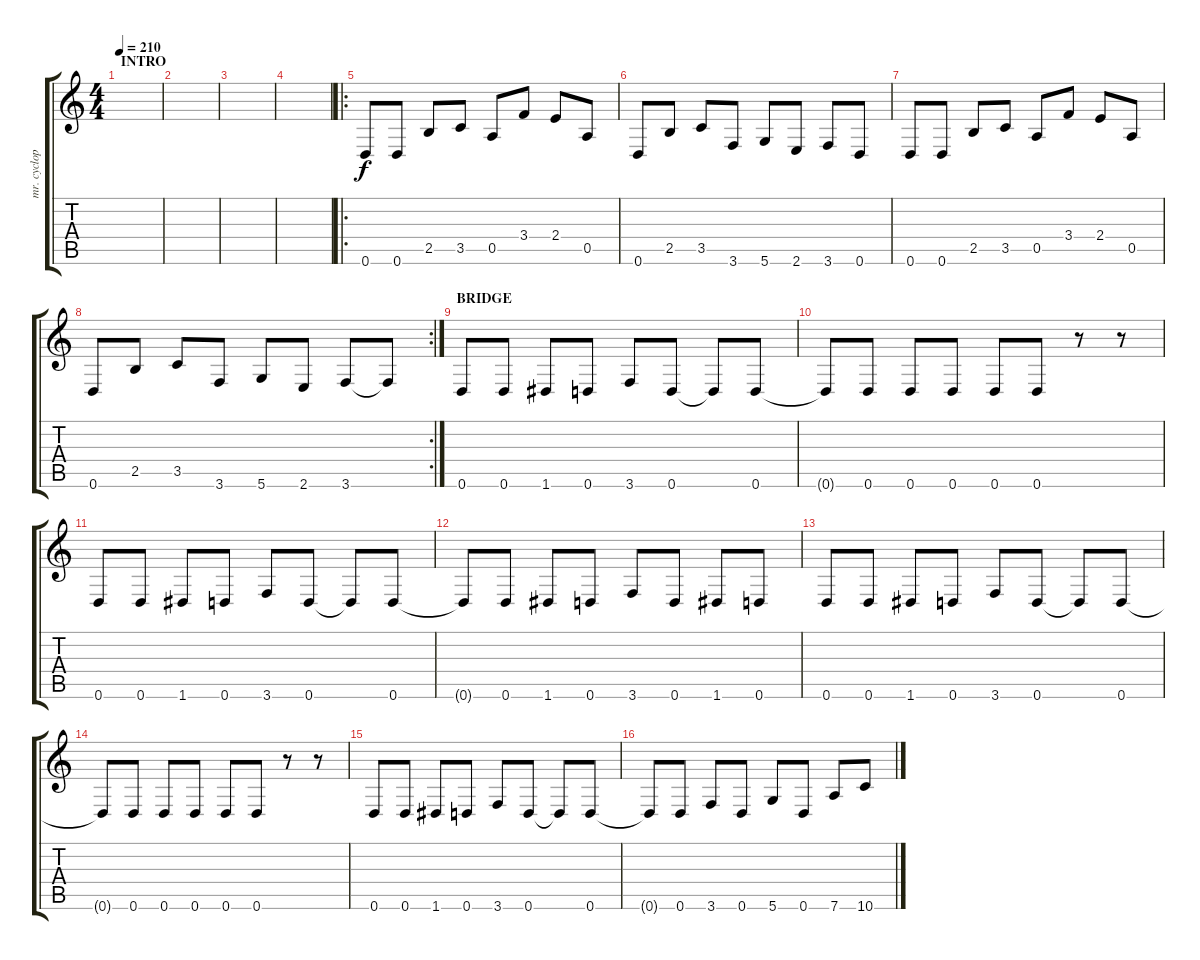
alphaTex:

\track ("mr. cyclop" "mr. cyclop") {instrument distortionguitar}
\staff {score tabs}
\tuning (E4 B3 G3 D3 A2 D2) {hide}
\ts (4 4)
\section ("" "INTRO")
\tempo 210
\clef g2
\ks c
|
|
|
|
\ro
0.6.8 0.6.8 2.5.8 3.5.8 0.5.8 3.4.8 2.4.8 0.5.8 |
0.6.8 2.5.8 3.5.8 3.6.8 5.6.8 2.6.8 3.6.8 0.6.8 |
0.6.8 0.6.8 2.5.8 3.5.8 0.5.8 3.4.8 2.4.8 0.5.8 |
\rc 2
0.6.8 2.5.8 3.5.8 3.6.8 5.6.8 2.6.8 3.6.8 3.6{t}.8 |
\section ("" "BRIDGE")
0.6.8 0.6.8 1.6.8 0.6.8 3.6.8 0.6.8 0.6{t}.8 0.6.8 |
0.6{t}.8 0.6.8 0.6.8 0.6.8 0.6.8 0.6.8 r.8 r.8 |
0.6.8 0.6.8 1.6.8 0.6.8 3.6.8 0.6.8 0.6{t}.8 0.6.8 |
0.6{t}.8 0.6.8 1.6.8 0.6.8 3.6.8 0.6.8 1.6.8 0.6.8 |
0.6.8 0.6.8 1.6.8 0.6.8 3.6.8 0.6.8 0.6{t}.8 0.6.8 |
0.6{t}.8 0.6.8 0.6.8 0.6.8 0.6.8 0.6.8 r.8 r.8 |
0.6.8 0.6.8 1.6.8 0.6.8 3.6.8 0.6.8 0.6{t}.8 0.6.8 |
0.6{t}.8 0.6.8 3.6.8 0.6.8 5.6.8 0.6.8 7.6.8 10.6.8
